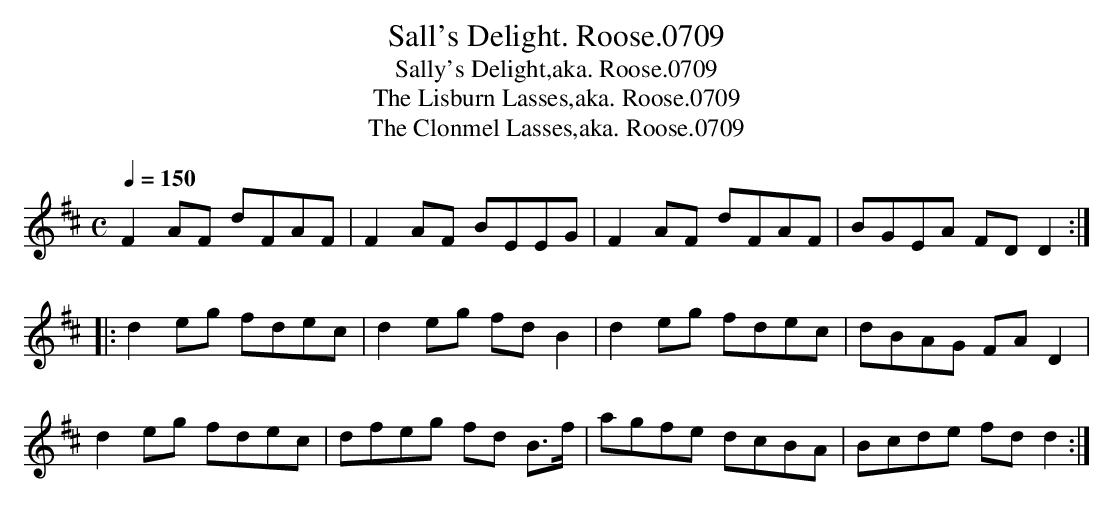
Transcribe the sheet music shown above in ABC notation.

X:1
T:Sall's Delight. Roose.0709
T:Sally's Delight,aka. Roose.0709
T:Lisburn Lasses,aka. Roose.0709, The
T:Clonmel Lasses,aka. Roose.0709, The
M:C
L: 1/8
Q: 1/4=150
K:D
F2 AF dFAF | F2 AF BEEG | F2 AF dFAF | BGEA FD D2 :|
|:d2 eg fdec | d2 eg fd B2 | d2 eg fdec | dBAG FA D2 |
d2 eg fdec | dfeg fd B>f | agfe dcBA | Bcde fd d2 :|
